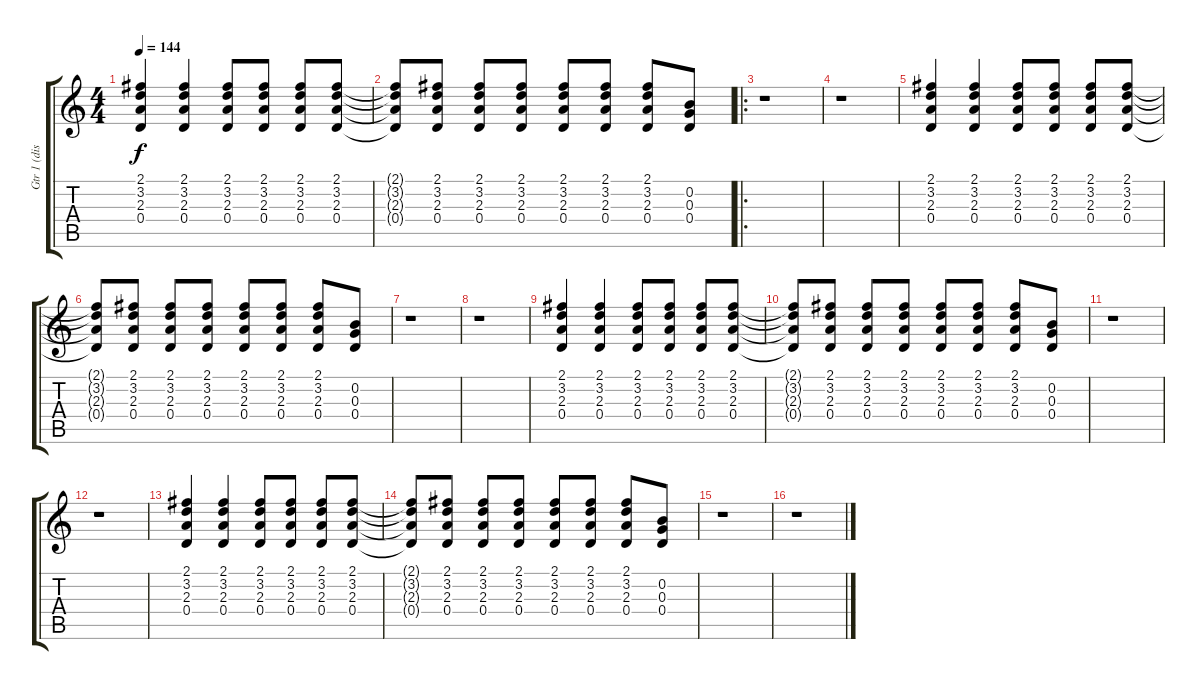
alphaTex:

\track ("Gtr 1 (dist)" "Gtr 1 (dis") {instrument distortionguitar}
\staff {score tabs}
\tuning (E4 B3 G3 D3 A2 E2) {hide}
\ts (4 4)
\tempo 144
\clef g2
\ks c
(2.1 3.2 2.3 0.4).4{dy f} (2.1 3.2 2.3 0.4).4 (2.1 3.2 2.3 0.4).8 (2.1 3.2 2.3 0.4).8 (2.1 3.2 2.3 0.4).8 (2.1 3.2 2.3 0.4).8 |
(2.1{t} 3.2{t} 2.3{t} 0.4{t}).8 (2.1 3.2 2.3 0.4).8 (2.1 3.2 2.3 0.4).8 (2.1 3.2 2.3 0.4).8 (2.1 3.2 2.3 0.4).8 (2.1 3.2 2.3 0.4).8 (2.1 3.2 2.3 0.4).8 (0.2 0.3 0.4).8 |
\ro
r.1 |
r.1 |
(2.1 3.2 2.3 0.4).4 (2.1 3.2 2.3 0.4).4 (2.1 3.2 2.3 0.4).8 (2.1 3.2 2.3 0.4).8 (2.1 3.2 2.3 0.4).8 (2.1 3.2 2.3 0.4).8 |
(2.1{t} 3.2{t} 2.3{t} 0.4{t}).8 (2.1 3.2 2.3 0.4).8 (2.1 3.2 2.3 0.4).8 (2.1 3.2 2.3 0.4).8 (2.1 3.2 2.3 0.4).8 (2.1 3.2 2.3 0.4).8 (2.1 3.2 2.3 0.4).8 (0.2 0.3 0.4).8 |
r.1 |
r.1 |
(2.1 3.2 2.3 0.4).4 (2.1 3.2 2.3 0.4).4 (2.1 3.2 2.3 0.4).8 (2.1 3.2 2.3 0.4).8 (2.1 3.2 2.3 0.4).8 (2.1 3.2 2.3 0.4).8 |
(2.1{t} 3.2{t} 2.3{t} 0.4{t}).8 (2.1 3.2 2.3 0.4).8 (2.1 3.2 2.3 0.4).8 (2.1 3.2 2.3 0.4).8 (2.1 3.2 2.3 0.4).8 (2.1 3.2 2.3 0.4).8 (2.1 3.2 2.3 0.4).8 (0.2 0.3 0.4).8 |
r.1 |
r.1 |
(2.1 3.2 2.3 0.4).4 (2.1 3.2 2.3 0.4).4 (2.1 3.2 2.3 0.4).8 (2.1 3.2 2.3 0.4).8 (2.1 3.2 2.3 0.4).8 (2.1 3.2 2.3 0.4).8 |
(2.1{t} 3.2{t} 2.3{t} 0.4{t}).8 (2.1 3.2 2.3 0.4).8 (2.1 3.2 2.3 0.4).8 (2.1 3.2 2.3 0.4).8 (2.1 3.2 2.3 0.4).8 (2.1 3.2 2.3 0.4).8 (2.1 3.2 2.3 0.4).8 (0.2 0.3 0.4).8 |
r.1 |
r.1
